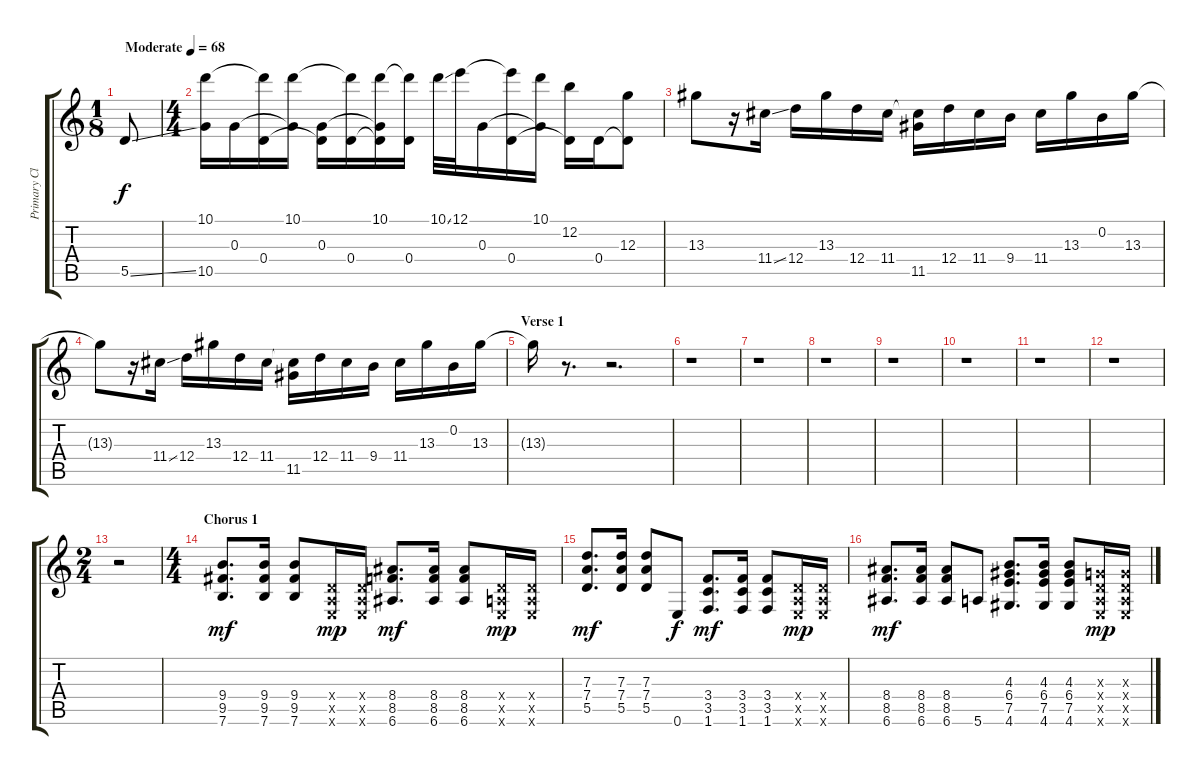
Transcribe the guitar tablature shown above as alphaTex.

\track ("Primary Clean Rhythm part" "Primary Cl") {instrument acousticguitarsteel}
\staff {score tabs}
\tuning (E4 B3 G3 D3 A2 E2) {hide}
\ts (1 8)
\tempo (68 "Moderate")
\clef g2
\ks c
5.5{ss}.8{dy f instrument acousticguitarsteel} |
\ts (4 4)
(10.1 10.5).16 0.3.16 (10.1{t} 0.4).16 (10.1 0.3{t}).16 (0.3 0.4{t}).16 (10.1{t} 0.4).16 (10.1 0.3{t} 0.4{t}).16 (10.1{t} 0.4).16 10.1{ss}.32 12.1.32 0.3.16 (12.1{t} 0.4).16 (10.1 0.3{t}).16 (12.2 0.4{t}).16 0.4.16 (12.3 0.4{t}).8 |
13.3.8 r.16 11.4{ss}.16 12.4.16 13.3.16 12.4.16 11.4.16 (11.4{t} 11.5).16 12.4.16 11.4.16 9.4.16 11.4.16 13.3.16 0.2.16 13.3.16 |
13.3{t}.8 r.16 11.4{ss}.16 12.4.16 13.3.16 12.4.16 11.4.16 (11.4{t} 11.5).16 12.4.16 11.4.16 9.4.16 11.4.16 13.3.16 0.2.16 13.3.16 |
\section ("" "Verse 1")
13.3{t}.16 r.8{d} r.2{d} |
r.1 |
r.1 |
r.1 |
r.1 |
r.1 |
r.1 |
r.1 |
\ts (2 4)
r.2 |
\ts (4 4)
\section ("" "Chorus 1")
(9.4 9.5 7.6).8{d dy mf} (9.4 9.5 7.6).16 (9.4 9.5 7.6).8 (0.4{x} 0.5{x} 0.6{x}).16{dy mp} (0.4{x} 0.5{x} 0.6{x}).16 (8.4 8.5 6.6).8{d dy mf} (8.4 8.5 6.6).16 (8.4 8.5 6.6).8 (0.4{x} 0.5{x} 0.6{x}).16{dy mp} (0.4{x} 0.5{x} 0.6{x}).16 |
(7.3 7.4 5.5).8{d dy mf} (7.3 7.4 5.5).16 (7.3 7.4 5.5).8 0.6.8{dy f} (3.4 3.5 1.6).8{d dy mf} (3.4 3.5 1.6).16 (3.4 3.5 1.6).8 (0.4{x} 0.5{x} 0.6{x}).16{dy mp} (0.4{x} 0.5{x} 0.6{x}).16 |
(8.4 8.5 6.6).8{d dy mf} (8.4 8.5 6.6).16 (8.4 8.5 6.6).8 5.6.8 (4.3 6.4 7.5 4.6).8{d} (4.3 6.4 7.5 4.6).16 (4.3 6.4 7.5 4.6).8 (0.3{x} 0.4{x} 0.5{x} 0.6{x}).16{dy mp} (0.3{x} 0.4{x} 0.5{x} 0.6{x}).16
